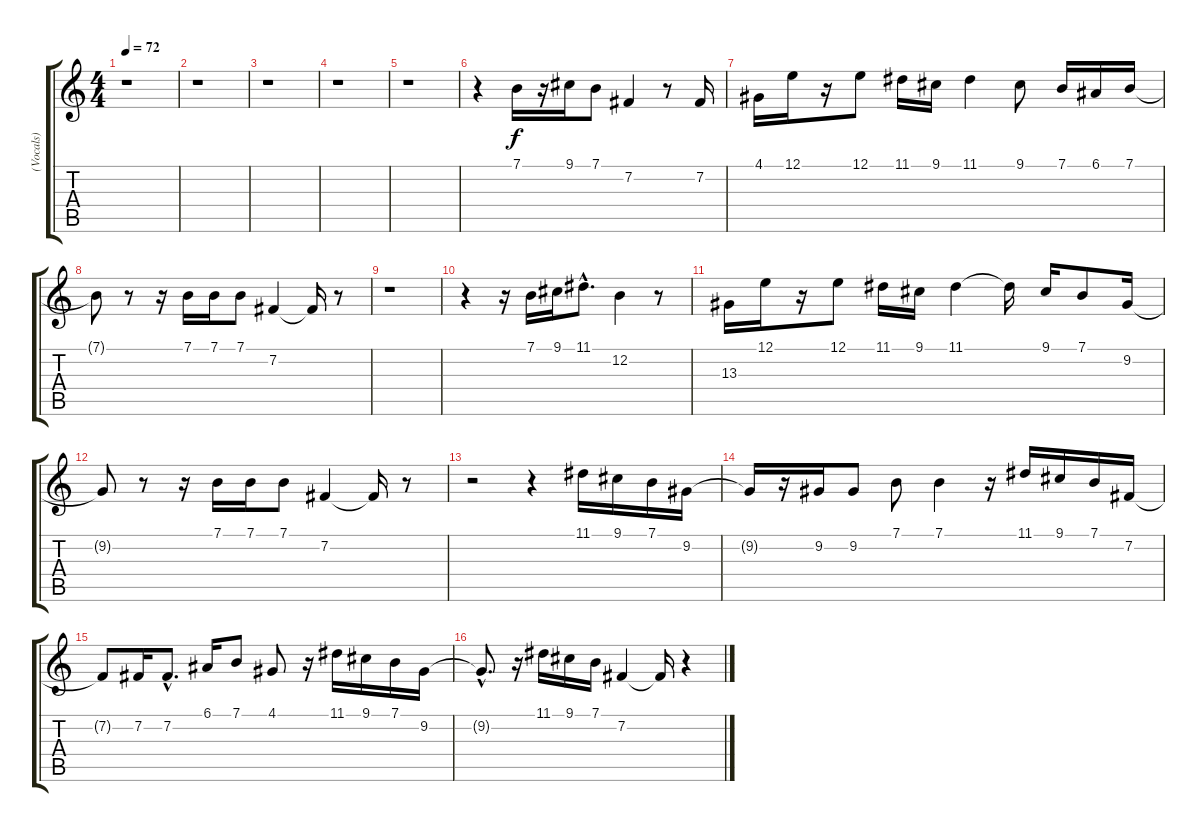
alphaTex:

\track ("(Vocals)" "(Vocals)") {instrument panflute}
\staff {score tabs}
\tuning (E4 B3 G3 D3 A2 E2) {hide}
\ts (4 4)
\tempo 72
\clef g2
\ks c
r.1{dy f instrument panflute} |
r.1 |
r.1 |
r.1 |
r.1 |
r.4 7.1.16 r.16 9.1.16 7.1.8 7.2.4 r.8 7.2.16 |
4.1.16 12.1.16 r.16 12.1.8 11.1.16 9.1.16 11.1.4 9.1.8 7.1.16 6.1.16 7.1.16 |
7.1{t}.8 r.8 r.16 7.1.16 7.1.16 7.1.8 7.2.4 7.2{t}.16 r.8 |
r.1 |
r.4 r.16 7.1.16 9.1.16 11.1{hac}.8{d} 12.2.4 r.8 |
13.3.16 12.1.16 r.16 12.1.8 11.1.16 9.1.16 11.1.4 11.1{t}.16 9.1.16 7.1.8 9.2.16 |
9.2{t}.8 r.8 r.16 7.1.16 7.1.16 7.1.8 7.2.4 7.2{t}.16 r.8 |
r.2 r.4 11.1.16 9.1.16 7.1.16 9.2.16 |
9.2{t}.16 r.16 9.2.16 9.2.8 7.1.8 7.1.4 r.16 11.1.16 9.1.16 7.1.16 7.2.16 |
7.2{t}.8 7.2.16 7.2{hac}.8{d} 6.1.16 7.1.8 4.1.8 r.16 11.1.16 9.1.16 7.1.16 9.2.16 |
9.2{hac t}.8{d} r.16 11.1.16 9.1.16 7.1.16 7.2.4 7.2{t}.16 r.4
